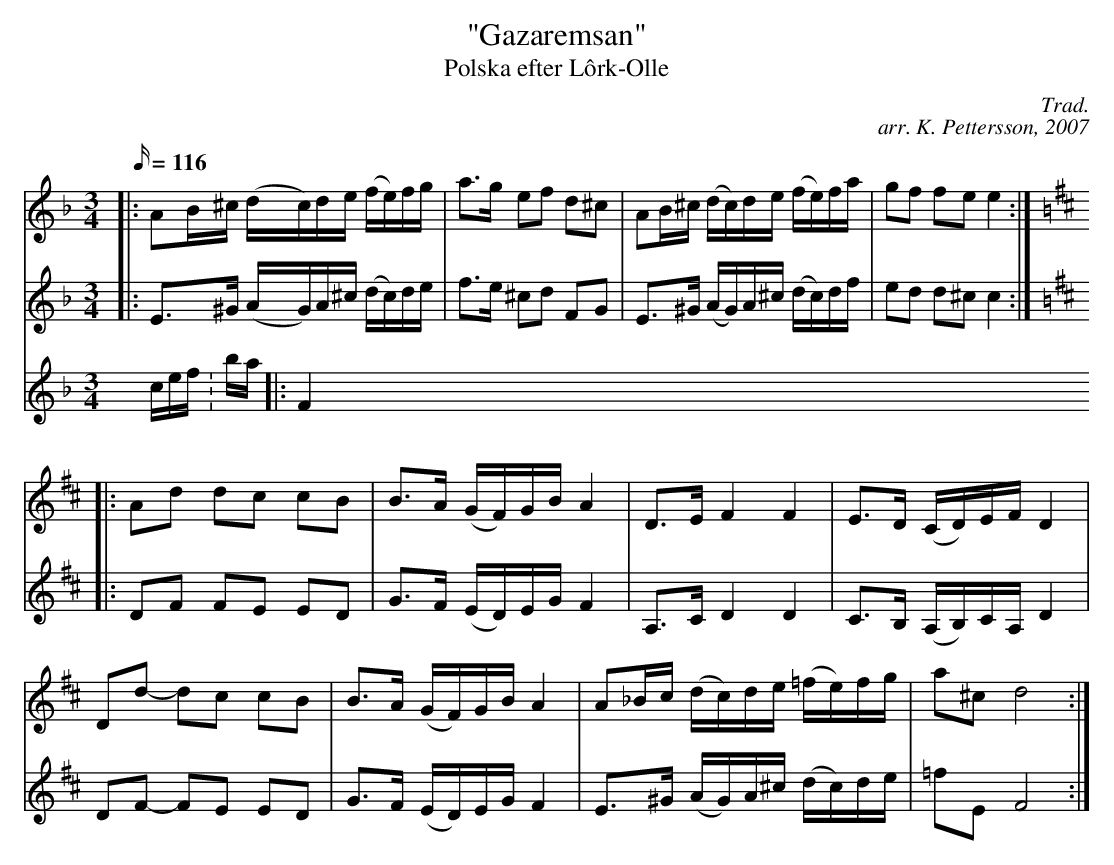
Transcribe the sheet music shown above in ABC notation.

X:1
T: "Gazaremsan"
T: Polska efter Lôrk-Olle
C: Trad.
C: arr. K. Pettersson, 2007
M: 3/4
L: 1/16
Q: 116
K: Dm
V: 1
|: A2B^c (dc)de (fe)fg | a3g e2f2 d2^c2 | A2B^c (dc)de (fe)fa | g2f2 f2e2 e4 :|
K: D
|: A2d2 d2c2 c2B2 | B3A (GF)GB A4 | D3E F4 F4 | E3D (CD)EF D4 |
D2d2- d2c2 c2B2 | B3A (GF)GB A4 | A2_Bc (dc)de (=fe)fg | a2^c2 d8 :|
V: 2
|: E3^G (AG)A^c (dc)de | f3e ^c2d2 F2G2 | E3^G (AG)A^c (dc)df | e2d2 d2^c2 c4 :|
K: D
|: D2F2 F2E2 E2D2 | G3F (ED)EG F4 | A,3C D4 D4 | C3B, (A,B,)CA, D4 |
D2F2- F2E2 E2D2 | G3F (ED)EG F4 | E3^G (AG)A^c (dc)de | =f2E2 F8 :|
V: 3
clef: bass
|: F4
